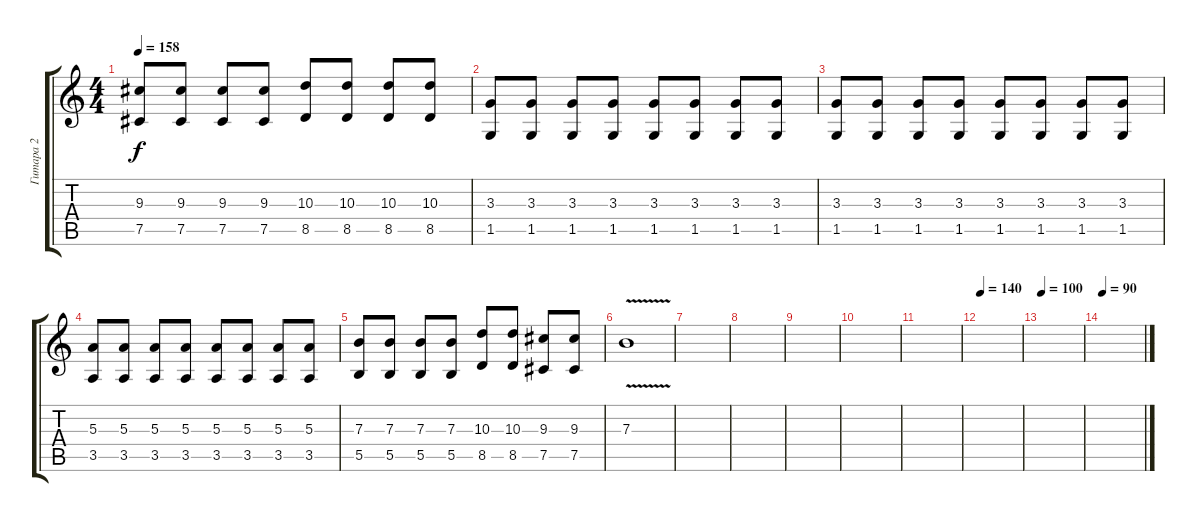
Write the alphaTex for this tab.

\track ("Гитара 2" "Гитара 2") {instrument distortionguitar}
\staff {score tabs}
\tuning (Db4 Ab3 E3 B2 Gb2 B1) {hide}
\ts (4 4)
\tempo 158
\clef g2
\ks c
(9.3 7.5).8{dy f} (9.3 7.5).8 (9.3 7.5).8 (9.3 7.5).8 (10.3 8.5).8 (10.3 8.5).8 (10.3 8.5).8 (10.3 8.5).8 |
(3.3 1.5).8 (3.3 1.5).8 (3.3 1.5).8 (3.3 1.5).8 (3.3 1.5).8 (3.3 1.5).8 (3.3 1.5).8 (3.3 1.5).8 |
(3.3 1.5).8 (3.3 1.5).8 (3.3 1.5).8 (3.3 1.5).8 (3.3 1.5).8 (3.3 1.5).8 (3.3 1.5).8 (3.3 1.5).8 |
(5.3 3.5).8 (5.3 3.5).8 (5.3 3.5).8 (5.3 3.5).8 (5.3 3.5).8 (5.3 3.5).8 (5.3 3.5).8 (5.3 3.5).8 |
(7.3 5.5).8 (7.3 5.5).8 (7.3 5.5).8 (7.3 5.5).8 (10.3 8.5).8 (10.3 8.5).8 (9.3 7.5).8 (9.3 7.5).8 |
7.3{v}.1 |
|
|
|
|
|
\tempo 140
|
\tempo 100
|
\tempo 90
